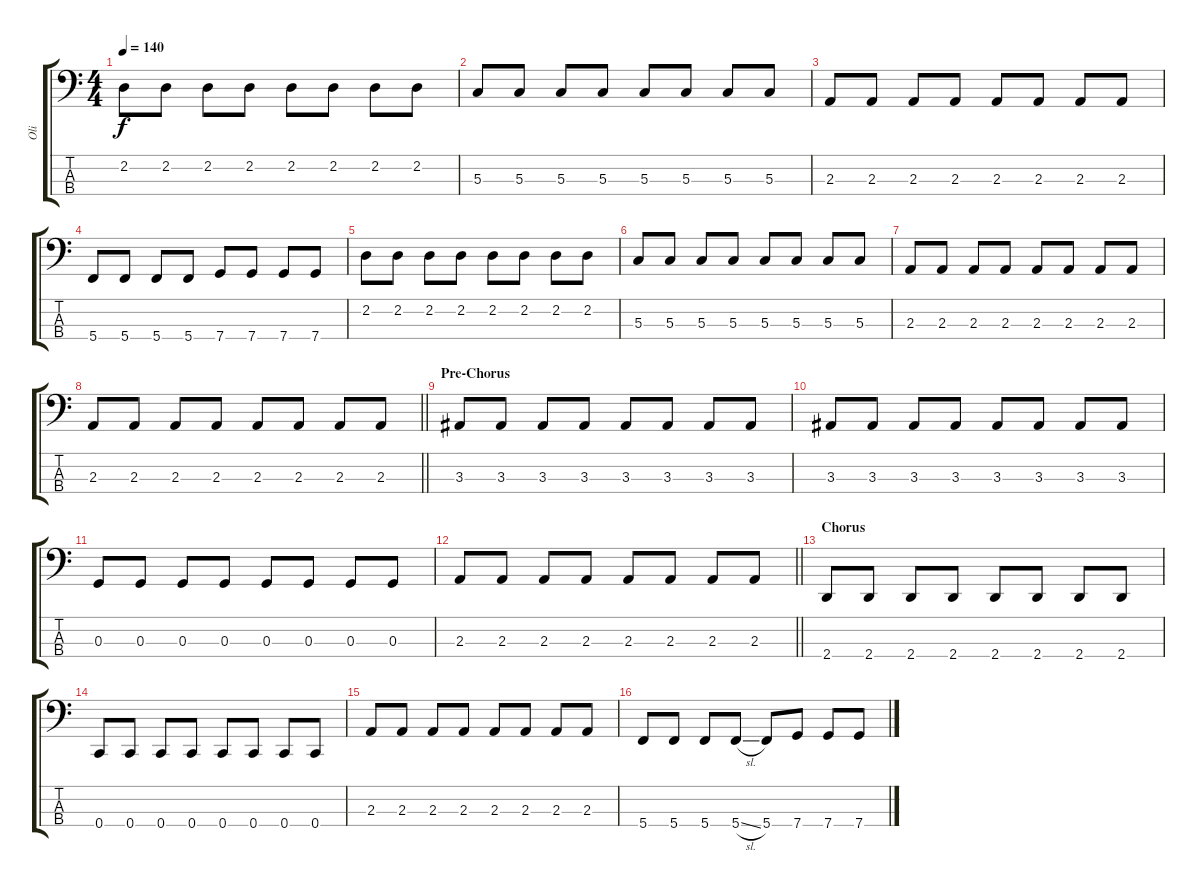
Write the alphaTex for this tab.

\track ("Oli" "Oli") {instrument electricbasspick}
\staff {score tabs}
\tuning (F2 C2 G1 C1) {hide}
\ts (4 4)
\tempo 140
\clef f4
\ks c
2.2.8{dy f volume 10} 2.2.8 2.2.8 2.2.8 2.2.8 2.2.8 2.2.8 2.2.8 |
5.3.8 5.3.8 5.3.8 5.3.8 5.3.8 5.3.8 5.3.8 5.3.8 |
2.3.8 2.3.8 2.3.8 2.3.8 2.3.8 2.3.8 2.3.8 2.3.8 |
5.4.8 5.4.8 5.4.8 5.4.8 7.4.8 7.4.8 7.4.8 7.4.8 |
2.2.8 2.2.8 2.2.8 2.2.8 2.2.8 2.2.8 2.2.8 2.2.8 |
5.3.8 5.3.8 5.3.8 5.3.8 5.3.8 5.3.8 5.3.8 5.3.8 |
2.3.8 2.3.8 2.3.8 2.3.8 2.3.8 2.3.8 2.3.8 2.3.8 |
\barLineRight lightlight
2.3.8 2.3.8 2.3.8 2.3.8 2.3.8 2.3.8 2.3.8 2.3.8 |
\section ("" "Pre-Chorus")
3.3.8 3.3.8 3.3.8 3.3.8 3.3.8 3.3.8 3.3.8 3.3.8 |
3.3.8 3.3.8 3.3.8 3.3.8 3.3.8 3.3.8 3.3.8 3.3.8 |
0.3.8 0.3.8 0.3.8 0.3.8 0.3.8 0.3.8 0.3.8 0.3.8 |
\barLineRight lightlight
2.3.8 2.3.8 2.3.8 2.3.8 2.3.8 2.3.8 2.3.8 2.3.8 |
\section ("" "Chorus")
2.4.8 2.4.8 2.4.8 2.4.8 2.4.8 2.4.8 2.4.8 2.4.8 |
0.4.8 0.4.8 0.4.8 0.4.8 0.4.8 0.4.8 0.4.8 0.4.8 |
2.3.8 2.3.8 2.3.8 2.3.8 2.3.8 2.3.8 2.3.8 2.3.8 |
5.4.8 5.4.8 5.4.8 5.4{sl}.8 5.4.8 7.4.8 7.4.8 7.4.8
